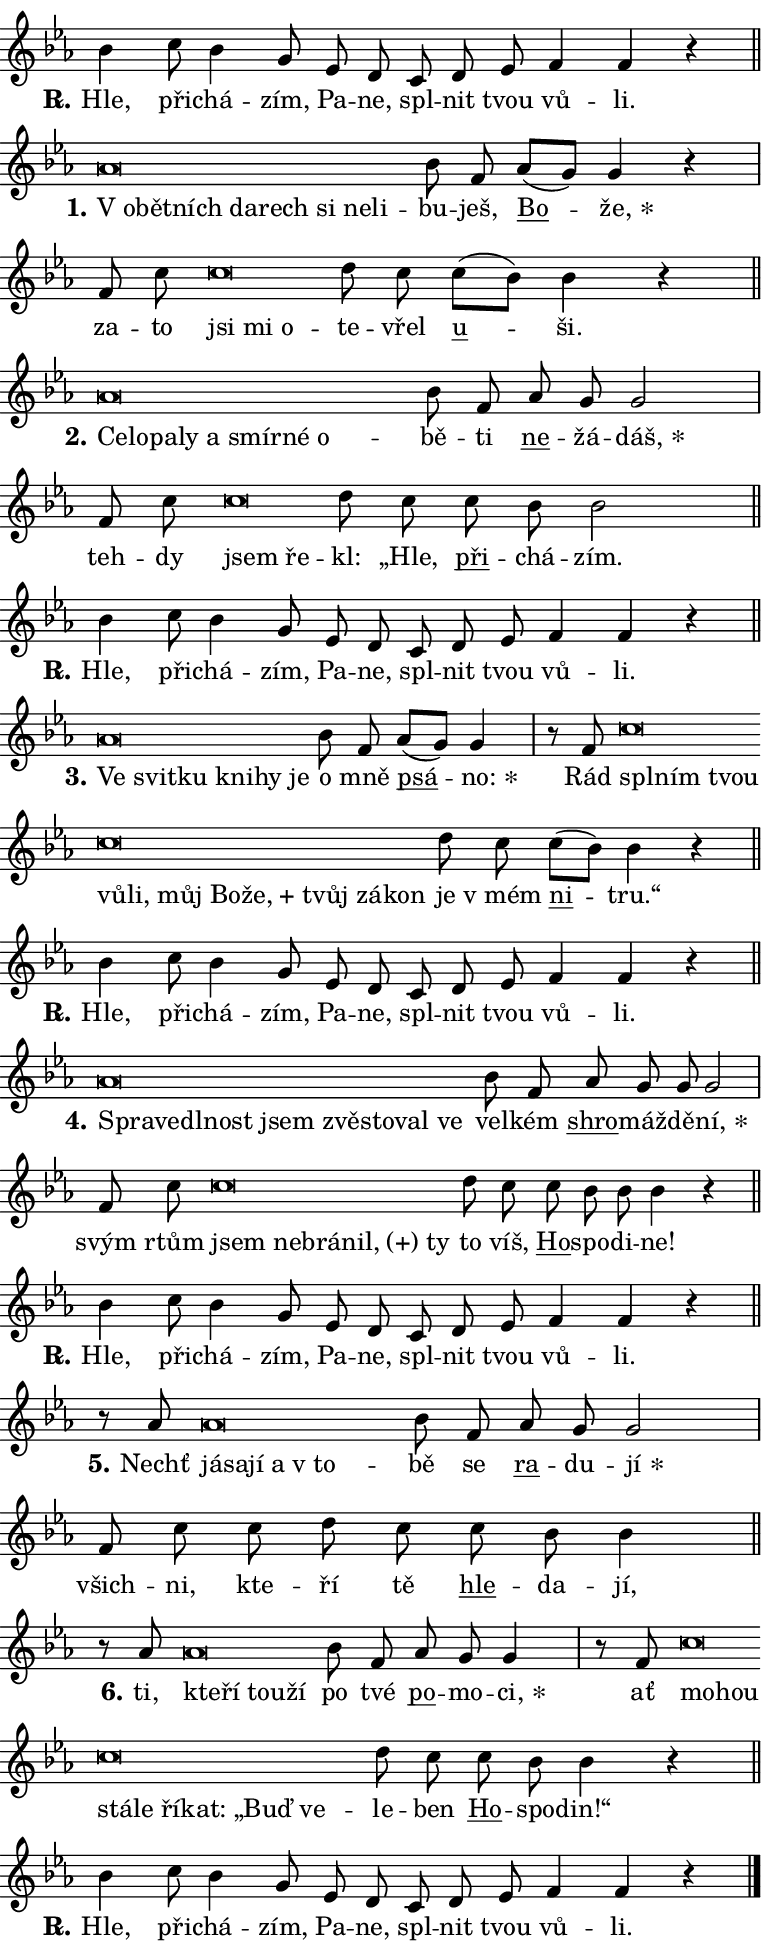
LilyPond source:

\version "2.24.0"
\header { tagline = "" }
\paper {
  indent = 0\cm
  top-margin = 0\cm
  right-margin = 0.13\cm % to fit lyric hyphens
  bottom-margin = 0\cm
  left-margin = 0\cm
  paper-width = 13\cm
  page-breaking = #ly:one-page-breaking
  system-system-spacing.basic-distance = #11
  score-system-spacing.basic-distance = #11
  ragged-last = ##f
}


%% Author: Thomas Morley
%% https://lists.gnu.org/archive/html/lilypond-user/2020-05/msg00002.html
#(define (line-position grob)
"Returns position of @var[grob} in current system:
   @code{'start}, if at first time-step
   @code{'end}, if at last time-step
   @code{'middle} otherwise
"
  (let* ((col (ly:item-get-column grob))
         (ln (ly:grob-object col 'left-neighbor))
         (rn (ly:grob-object col 'right-neighbor))
         (col-to-check-left (if (ly:grob? ln) ln col))
         (col-to-check-right (if (ly:grob? rn) rn col))
         (break-dir-left
           (and
             (ly:grob-property col-to-check-left 'non-musical #f)
             (ly:item-break-dir col-to-check-left)))
         (break-dir-right
           (and
             (ly:grob-property col-to-check-right 'non-musical #f)
             (ly:item-break-dir col-to-check-right))))
        (cond ((eqv? 1 break-dir-left) 'start)
              ((eqv? -1 break-dir-right) 'end)
              (else 'middle))))

#(define (tranparent-at-line-position vctor)
  (lambda (grob)
  "Relying on @code{line-position} select the relevant enry from @var{vctor}.
Used to determine transparency,"
    (case (line-position grob)
      ((end) (not (vector-ref vctor 0)))
      ((middle) (not (vector-ref vctor 1)))
      ((start) (not (vector-ref vctor 2))))))

noteHeadBreakVisibility =
#(define-music-function (break-visibility)(vector?)
"Makes @code{NoteHead}s transparent relying on @var{break-visibility}"
#{
  \override NoteHead.transparent =
    #(tranparent-at-line-position break-visibility)
#})

#(define delete-ledgers-for-transparent-note-heads
  (lambda (grob)
    "Reads whether a @code{NoteHead} is transparent.
If so this @code{NoteHead} is removed from @code{'note-heads} from
@var{grob}, which is supposed to be @code{LedgerLineSpanner}.
As a result ledgers are not printed for this @code{NoteHead}"
    (let* ((nhds-array (ly:grob-object grob 'note-heads))
           (nhds-list
             (if (ly:grob-array? nhds-array)
                 (ly:grob-array->list nhds-array)
                 '()))
           ;; Relies on the transparent-property being done before
           ;; Staff.LedgerLineSpanner.after-line-breaking is executed.
           ;; This is fragile ...
           (to-keep
             (remove
               (lambda (nhd)
                 (ly:grob-property nhd 'transparent #f))
               nhds-list)))
      ;; TODO find a better method to iterate over grob-arrays, similiar
      ;; to filter/remove etc for lists
      ;; For now rebuilt from scratch
      (set! (ly:grob-object grob 'note-heads)  '())
      (for-each
        (lambda (nhd)
          (ly:pointer-group-interface::add-grob grob 'note-heads nhd))
        to-keep))))

squashNotes = {
  \override NoteHead.X-extent = #'(-0.2 . 0.2)
  \override NoteHead.Y-extent = #'(-0.75 . 0)
  \override NoteHead.stencil =
    #(lambda (grob)
       (let ((pos (ly:grob-property grob 'staff-position)))
         (begin
           (if (< pos -7) (display "ERROR: Lower brevis then expected\n") (display ""))
           (if (<= pos -6) ly:text-interface::print ly:note-head::print))))
}
unSquashNotes = {
  \revert NoteHead.X-extent
  \revert NoteHead.Y-extent
  \revert NoteHead.stencil
}

hideNotes = \noteHeadBreakVisibility #begin-of-line-visible
unHideNotes = \noteHeadBreakVisibility #all-visible

% work-around for resetting accidentals
% https://lilypond.org/doc/v2.23/Documentation/notation/displaying-rhythms#unmetered-music
cadenzaMeasure = {
  \cadenzaOff
  \partial 1024 s1024
  \cadenzaOn
}

#(define-markup-command (accent layout props text) (markup?)
  "Underline accented syllable"
  (interpret-markup layout props
    #{\markup \override #'(offset . 4.3) \underline { #text }#}))

responsum = \markup \concat {
  "R" \hspace #-1.05 \path #0.1 #'((moveto 0 0.07) (lineto 0.9 0.8)) \hspace #0.05 "."
}

spaceSize = #0.6828661417322834 % exact space size for TeX Gyre Schola

\layout {
  \context {
    \Staff
    \remove "Time_signature_engraver"
    \override LedgerLineSpanner.after-line-breaking = #delete-ledgers-for-transparent-note-heads
  }
  \context {
    \Lyrics {
      \override LyricSpace.minimum-distance = \spaceSize
      \override LyricText.font-name = #"TeX Gyre Schola"
      \override LyricText.font-size = 1
      \override StanzaNumber.font-name = #"TeX Gyre Schola Bold"
      \override StanzaNumber.font-size = 1
    }
  }
  \context {
    \Score 
    \override NoteHead.text =
      #(lambda (grob) 
        (let ((pos (ly:grob-property grob 'staff-position)))
          #{\markup {
            \combine
              \halign #-0.55 \raise #(if (= pos -6) 0 0.5) \override #'(thickness . 2) \draw-line #'(3.2 . 0)
              \musicglyph "noteheads.sM1"
          }#}))
  }
}

% magnetic-lyrics.ily
%
%   written by
%     Jean Abou Samra <jean@abou-samra.fr>
%     Werner Lemberg <wl@gnu.org>
%
%   adapted by
%     Jiri Hon <jiri.hon@gmail.com>
%
% Version 2022-Apr-15

% https://www.mail-archive.com/lilypond-user@gnu.org/msg149350.html

#(define (Left_hyphen_pointer_engraver context)
   "Collect syllable-hyphen-syllable occurrences in lyrics and store
them in properties.  This engraver only looks to the left.  For
example, if the lyrics input is @code{foo -- bar}, it does the
following.

@itemize @bullet
@item
Set the @code{text} property of the @code{LyricHyphen} grob between
@q{foo} and @q{bar} to @code{foo}.

@item
Set the @code{left-hyphen} property of the @code{LyricText} grob with
text @q{foo} to the @code{LyricHyphen} grob between @q{foo} and
@q{bar}.
@end itemize

Use this auxiliary engraver in combination with the
@code{lyric-@/text::@/apply-@/magnetic-@/offset!} hook."
   (let ((hyphen #f)
         (text #f))
     (make-engraver
      (acknowledgers
       ((lyric-syllable-interface engraver grob source-engraver)
        (set! text grob)))
      (end-acknowledgers
       ((lyric-hyphen-interface engraver grob source-engraver)
        ;(when (not (grob::has-interface grob 'lyric-space-interface))
          (set! hyphen grob)));)
      ((stop-translation-timestep engraver)
       (when (and text hyphen)
         (ly:grob-set-object! text 'left-hyphen hyphen))
       (set! text #f)
       (set! hyphen #f)))))

#(define (lyric-text::apply-magnetic-offset! grob)
   "If the space between two syllables is less than the value in
property @code{LyricText@/.details@/.squash-threshold}, move the right
syllable to the left so that it gets concatenated with the left
syllable.

Use this function as a hook for
@code{LyricText@/.after-@/line-@/breaking} if the
@code{Left_@/hyphen_@/pointer_@/engraver} is active."
   (let ((hyphen (ly:grob-object grob 'left-hyphen #f)))
     (when hyphen
       (let ((left-text (ly:spanner-bound hyphen LEFT)))
         (when (grob::has-interface left-text 'lyric-syllable-interface)
           (let* ((common (ly:grob-common-refpoint grob left-text X))
                  (this-x-ext (ly:grob-extent grob common X))
                  (left-x-ext
                   (begin
                     ;; Trigger magnetism for left-text.
                     (ly:grob-property left-text 'after-line-breaking)
                     (ly:grob-extent left-text common X)))
                  ;; `delta` is the gap width between two syllables.
                  (delta (- (interval-start this-x-ext)
                            (interval-end left-x-ext)))
                  (details (ly:grob-property grob 'details))
                  (threshold (assoc-get 'squash-threshold details 0.2)))
             (when (< delta threshold)
               (let* (;; We have to manipulate the input text so that
                      ;; ligatures crossing syllable boundaries are not
                      ;; disabled.  For languages based on the Latin
                      ;; script this is essentially a beautification.
                      ;; However, for non-Western scripts it can be a
                      ;; necessity.
                      (lt (ly:grob-property left-text 'text))
                      (rt (ly:grob-property grob 'text))
                      (is-space (grob::has-interface hyphen 'lyric-space-interface))
                      (space (if is-space " " ""))
                      (extra-delta (if is-space spaceSize 0))
                      ;; Append new syllable.
                      (ltrt-space (if (and (string? lt) (string? rt))
                                (string-append lt space rt)
                                (make-concat-markup (list lt space rt))))
                      ;; Right-align `ltrt` to the right side.
                      (ltrt-space-markup (grob-interpret-markup
                               grob
                               (make-translate-markup
                                (cons (interval-length this-x-ext) 0)
                                (make-right-align-markup ltrt-space)))))
                 (begin
                   ;; Don't print `left-text`.
                   (ly:grob-set-property! left-text 'stencil #f)
                   ;; Set text and stencil (which holds all collected
                   ;; syllables so far) and shift it to the left.
                   (ly:grob-set-property! grob 'text ltrt-space)
                   (ly:grob-set-property! grob 'stencil ltrt-space-markup)
                   (ly:grob-translate-axis! grob (- (- delta extra-delta)) X))))))))))


#(define (lyric-hyphen::displace-bounds-first grob)
   ;; Make very sure this callback isn't triggered too early.
   (let ((left (ly:spanner-bound grob LEFT))
         (right (ly:spanner-bound grob RIGHT)))
     (ly:grob-property left 'after-line-breaking)
     (ly:grob-property right 'after-line-breaking)
     (ly:lyric-hyphen::print grob)))

squashThreshold = #0.4

\layout {
  \context {
    \Lyrics
    \consists #Left_hyphen_pointer_engraver
    \override LyricText.after-line-breaking =
      #lyric-text::apply-magnetic-offset!
    \override LyricHyphen.stencil = #lyric-hyphen::displace-bounds-first
    \override LyricText.details.squash-threshold = \squashThreshold
    \override LyricHyphen.minimum-distance = 0
    \override LyricHyphen.minimum-length = \squashThreshold
  }
}

squashText = \override LyricText.details.squash-threshold = 9999
unSquashText = \override LyricText.details.squash-threshold = \squashThreshold

leftText = \override LyricText.self-alignment-X = #LEFT
unLeftText = \revert LyricText.self-alignment-X

starOffset = #(lambda (grob) 
                (let ((x_offset (ly:self-alignment-interface::aligned-on-x-parent grob)))
                  (if (= x_offset 0) 0 (+ x_offset 1.2))))

star = #(define-music-function (syllable)(string?)
"Append star separator at the end of a syllable"
#{
  \once \override LyricText.X-offset = #starOffset
  \lyricmode { \markup {
    #syllable
    \override #'((font-name . "TeX Gyre Schola Bold")) \hspace #0.2 \lower #0.65 \larger "*"
  } }
#})

starAccent = #(define-music-function (syllable)(string?)
"Append star separator at the end of a syllable and make accent"
#{
  \once \override LyricText.X-offset = #starOffset
  \lyricmode { \markup {
    \accent #syllable
    \override #'((font-name . "TeX Gyre Schola Bold")) \hspace #0.2 \lower #0.65 \larger "*"
  } }
#})

breath = #(define-music-function (syllable)(string?)
"Append breathing indicator at the end of a syllable"
#{
  \lyricmode { \markup { #syllable "+" } }
#})

optionalBreath = #(define-music-function (syllable)(string?)
"Append optional breathing indicator at the end of a syllable"
#{
  \lyricmode { \markup { #syllable "(+)" } }
#})


\score {
    <<
        \new Voice = "melody" { \cadenzaOn \key es \major \relative { bes'4 c8 bes4 g8 \bar "" es d \bar "" c d es \bar "" f4 f r \cadenzaMeasure \bar "||" \break } }
        \new Lyrics \lyricsto "melody" { \lyricmode { \set stanza = \responsum
Hle, při -- chá -- zím, Pa -- ne, spl -- nit tvou vů -- li. } }
    >>
    \layout {}
}

\score {
    <<
        \new Voice = "melody" { \cadenzaOn \key es \major \relative { \squashNotes as'\breve*1/16 \hideNotes \breve*1/16 \bar "" \breve*1/16 \bar "" \breve*1/16 \bar "" \breve*1/16 \bar "" \breve*1/16 \bar "" \breve*1/16 \breve*1/16 \bar "" \unHideNotes \unSquashNotes bes8 f \bar "" as[( g)] g4 r \cadenzaMeasure \bar "|" f8 c' \bar "" \squashNotes c\breve*1/16 \hideNotes \breve*1/16 \breve*1/16 \bar "" \unHideNotes \unSquashNotes d8 c \bar "" c[( bes)] bes4 r \cadenzaMeasure \bar "||" \break } }
        \new Lyrics \lyricsto "melody" { \lyricmode { \set stanza = "1."
\leftText "V o" -- \squashText bět -- ních da -- rech si ne -- li -- \unLeftText \unSquashText bu -- ješ, \markup \accent Bo -- \star že, za -- to \leftText jsi \squashText mi o -- \unLeftText \unSquashText te -- vřel \markup \accent u -- ši. } }
    >>
    \layout {}
}

\score {
    <<
        \new Voice = "melody" { \cadenzaOn \key es \major \relative { \squashNotes as'\breve*1/16 \hideNotes \breve*1/16 \bar "" \breve*1/16 \bar "" \breve*1/16 \bar "" \breve*1/16 \bar "" \breve*1/16 \bar "" \breve*1/16 \breve*1/16 \bar "" \unHideNotes \unSquashNotes bes8 f \bar "" as g g2 \cadenzaMeasure \bar "|" f8 c' \bar "" \squashNotes c\breve*1/16 \hideNotes \breve*1/16 \bar "" \unHideNotes \unSquashNotes d8 c \bar "" c bes bes2 \cadenzaMeasure \bar "||" \break } }
        \new Lyrics \lyricsto "melody" { \lyricmode { \set stanza = "2."
\leftText Ce -- \squashText lo -- pa -- ly a smír -- né o -- \unLeftText \unSquashText bě -- ti \markup \accent ne -- žá -- \star dáš, teh -- dy \leftText jsem \squashText ře -- \unLeftText \unSquashText kl: „Hle, \markup \accent při -- chá -- zím. } }
    >>
    \layout {}
}

\score {
    <<
        \new Voice = "melody" { \cadenzaOn \key es \major \relative { bes'4 c8 bes4 g8 \bar "" es d \bar "" c d es \bar "" f4 f r \cadenzaMeasure \bar "||" \break } }
        \new Lyrics \lyricsto "melody" { \lyricmode { \set stanza = \responsum
Hle, při -- chá -- zím, Pa -- ne, spl -- nit tvou vů -- li. } }
    >>
    \layout {}
}

\score {
    <<
        \new Voice = "melody" { \cadenzaOn \key es \major \relative { \squashNotes as'\breve*1/16 \hideNotes \breve*1/16 \bar "" \breve*1/16 \bar "" \breve*1/16 \bar "" \breve*1/16 \breve*1/16 \bar "" \unHideNotes \unSquashNotes bes8 f \bar "" as[( g)] g4 \cadenzaMeasure \bar "|" r8 f8 \squashNotes c'\breve*1/16 \hideNotes \breve*1/16 \bar "" \breve*1/16 \bar "" \breve*1/16 \bar "" \breve*1/16 \bar "" \breve*1/16 \bar "" \breve*1/16 \bar "" \breve*1/16 \bar "" \breve*1/16 \bar "" \breve*1/16 \breve*1/16 \bar "" \unHideNotes \unSquashNotes d8 c \bar "" c[( bes)] bes4 r \cadenzaMeasure \bar "||" \break } }
        \new Lyrics \lyricsto "melody" { \lyricmode { \set stanza = "3."
\leftText Ve \squashText svit -- ku kni -- hy je \unLeftText \unSquashText o mně \markup \accent psá -- \star no: Rád \leftText spl -- \squashText ním tvou vů -- li, můj Bo -- \breath "že," tvůj zá -- kon \unLeftText \unSquashText je "v mém" \markup \accent ni -- tru.“ } }
    >>
    \layout {}
}

\score {
    <<
        \new Voice = "melody" { \cadenzaOn \key es \major \relative { bes'4 c8 bes4 g8 \bar "" es d \bar "" c d es \bar "" f4 f r \cadenzaMeasure \bar "||" \break } }
        \new Lyrics \lyricsto "melody" { \lyricmode { \set stanza = \responsum
Hle, při -- chá -- zím, Pa -- ne, spl -- nit tvou vů -- li. } }
    >>
    \layout {}
}

\score {
    <<
        \new Voice = "melody" { \cadenzaOn \key es \major \relative { \squashNotes as'\breve*1/16 \hideNotes \breve*1/16 \bar "" \breve*1/16 \bar "" \breve*1/16 \bar "" \breve*1/16 \bar "" \breve*1/16 \bar "" \breve*1/16 \bar "" \breve*1/16 \breve*1/16 \bar "" \unHideNotes \unSquashNotes bes8 f \bar "" as g g g2 \cadenzaMeasure \bar "|" f8 c' \bar "" \squashNotes c\breve*1/16 \hideNotes \breve*1/16 \bar "" \breve*1/16 \bar "" \breve*1/16 \breve*1/16 \bar "" \unHideNotes \unSquashNotes d8 c \bar "" c bes bes bes4 r \cadenzaMeasure \bar "||" \break } }
        \new Lyrics \lyricsto "melody" { \lyricmode { \set stanza = "4."
\leftText Spra -- \squashText ve -- dl -- nost jsem zvě -- sto -- val ve \unLeftText \unSquashText vel -- kém \markup \accent shro -- máž -- dě -- \star ní, svým rtům \leftText jsem \squashText ne -- brá -- \optionalBreath nil, ty \unLeftText \unSquashText to víš, \markup \accent Ho -- spo -- di -- ne! } }
    >>
    \layout {}
}

\score {
    <<
        \new Voice = "melody" { \cadenzaOn \key es \major \relative { bes'4 c8 bes4 g8 \bar "" es d \bar "" c d es \bar "" f4 f r \cadenzaMeasure \bar "||" \break } }
        \new Lyrics \lyricsto "melody" { \lyricmode { \set stanza = \responsum
Hle, při -- chá -- zím, Pa -- ne, spl -- nit tvou vů -- li. } }
    >>
    \layout {}
}

\score {
    <<
        \new Voice = "melody" { \cadenzaOn \key es \major \relative { r8 as'8 \squashNotes as\breve*1/16 \hideNotes \breve*1/16 \bar "" \breve*1/16 \bar "" \breve*1/16 \breve*1/16 \bar "" \unHideNotes \unSquashNotes bes8 f \bar "" as g g2 \cadenzaMeasure \bar "|" f8 c' \bar "" c d8 c \bar "" c bes bes4 \cadenzaMeasure \bar "||" \break } }
        \new Lyrics \lyricsto "melody" { \lyricmode { \set stanza = "5."
Nechť \leftText já -- \squashText sa -- jí a "v to" -- \unLeftText \unSquashText bě se \markup \accent ra -- du -- \star jí všich -- ni, kte -- ří tě \markup \accent hle -- da -- jí, } }
    >>
    \layout {}
}

\score {
    <<
        \new Voice = "melody" { \cadenzaOn \key es \major \relative { r8 as'8 \squashNotes as\breve*1/16 \hideNotes \breve*1/16 \bar "" \breve*1/16 \breve*1/16 \bar "" \unHideNotes \unSquashNotes bes8 f \bar "" as g g4 \cadenzaMeasure \bar "|" r8 f8 \squashNotes c'\breve*1/16 \hideNotes \breve*1/16 \bar "" \breve*1/16 \bar "" \breve*1/16 \bar "" \breve*1/16 \bar "" \breve*1/16 \bar "" \breve*1/16 \breve*1/16 \bar "" \unHideNotes \unSquashNotes d8 c \bar "" c bes bes4 r \cadenzaMeasure \bar "||" \break } }
        \new Lyrics \lyricsto "melody" { \lyricmode { \set stanza = "6."
ti, \leftText kte -- \squashText ří tou -- ží \unLeftText \unSquashText po tvé \markup \accent po -- mo -- \star ci, ať \leftText mo -- \squashText hou stá -- le ří -- kat: „Buď ve -- \unLeftText \unSquashText le -- ben \markup \accent Ho -- spo -- din!“ } }
    >>
    \layout {}
}

\score {
    <<
        \new Voice = "melody" { \cadenzaOn \key es \major \relative { bes'4 c8 bes4 g8 \bar "" es d \bar "" c d es \bar "" f4 f r \cadenzaMeasure \bar "||" \break } \bar "|." }
        \new Lyrics \lyricsto "melody" { \lyricmode { \set stanza = \responsum
Hle, při -- chá -- zím, Pa -- ne, spl -- nit tvou vů -- li. } }
    >>
    \layout {}
}
